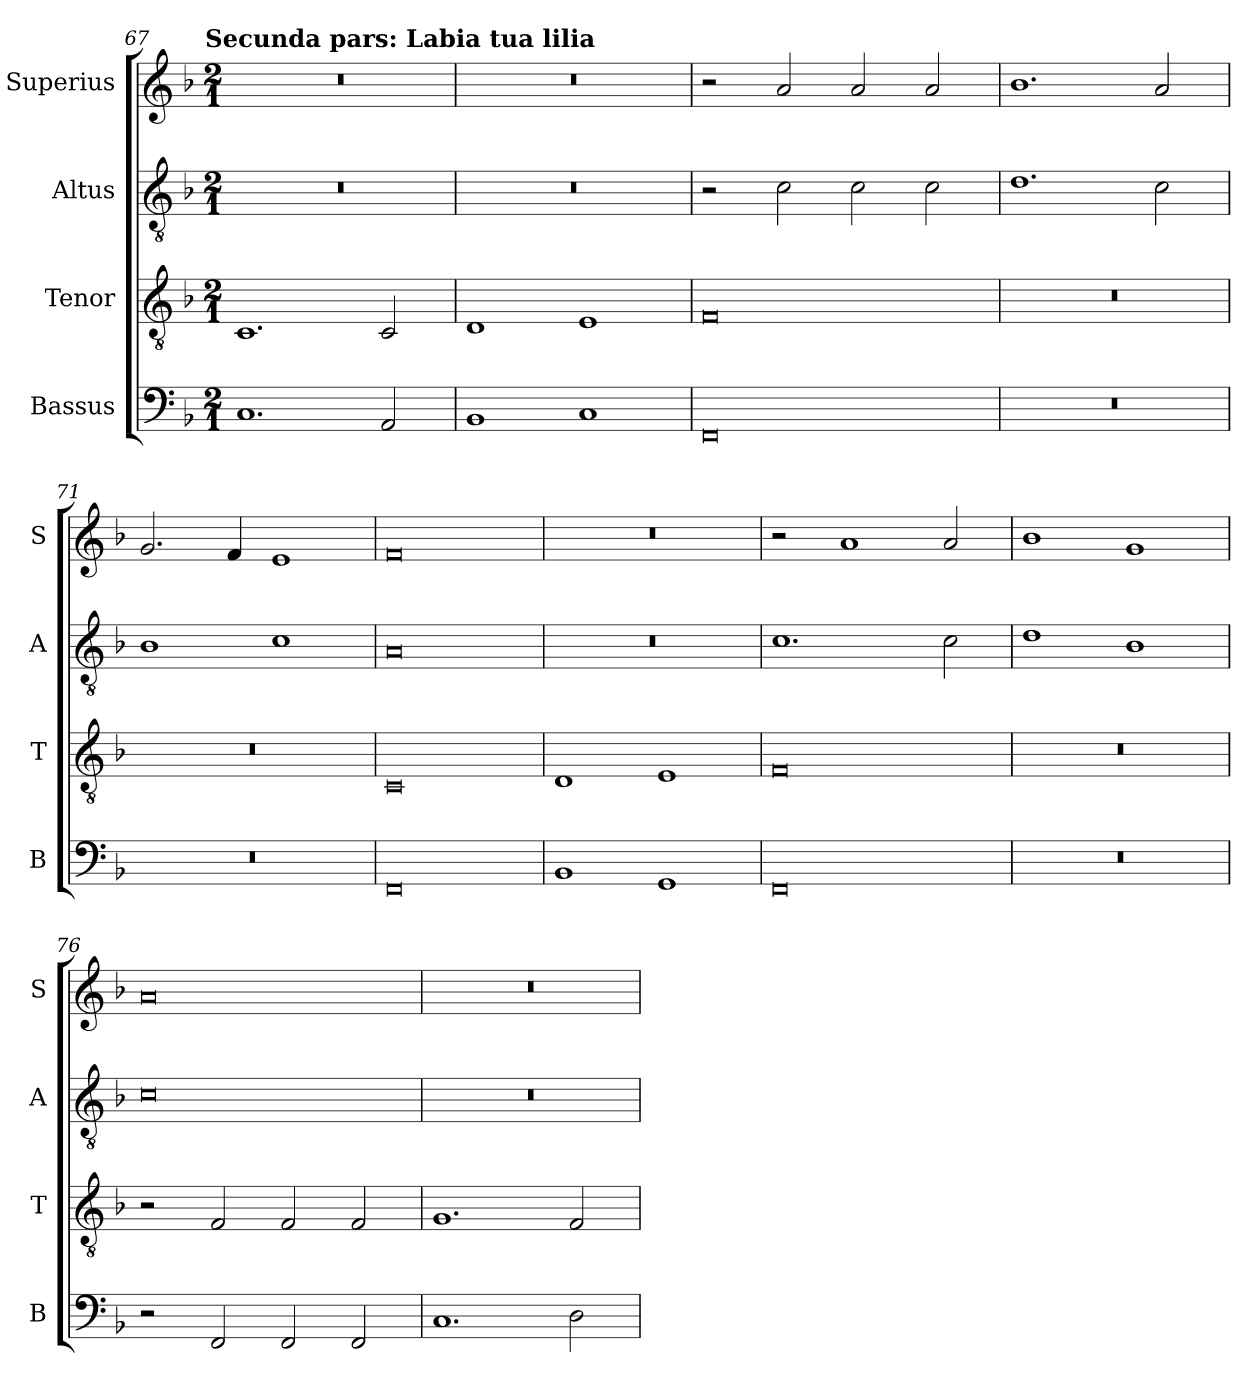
**kern	**kern	**kern	**kern
*part4	*part3	*part2	*part1
*staff4	*staff3	*staff2	*staff1
*I"Bassus	*I"Tenor	*I"Altus	*I"Superius
*I'B	*I'T	*I'A	*I'S
!!LO:LB:g=z
*clefF4	*clefGv2	*clefGv2	*clefG2
*k[b-]	*k[b-]	*k[b-]	*k[b-]
!!LO:TX:omd:t=Secunda pars&colon; Labia tua lilia
*M2/1	*M2/1	*M2/1	*M2/1
=67	=67	=67	=67
1.C	1.C	0r	0r
2AA/	2C/	.	.
=68	=68	=68	=68
1BB-	1D	0r	0r
1C	1E	.	.
=69	=69	=69	=69
0FF	0F	2r	2r
.	.	2c\	2a/
.	.	2c\	2a/
.	.	2c\	2a/
=70	=70	=70	=70
0r	0r	1.d	1.b-
.	.	2c\	2a/
=71	=71	=71	=71
0r	0r	1B-	2.g/
.	.	.	4f/
.	.	1c	1e
=72	=72	=72	=72
0FF	0C	0A	0f
=73	=73	=73	=73
1BB-	1D	0r	0r
1GG	1E	.	.
=74	=74	=74	=74
0FF	0F	1.c	2r
.	.	.	1a
.	.	2c\	2a/
=75	=75	=75	=75
0r	0r	1d	1b-
.	.	1B-	1g
=76	=76	=76	=76
2r	2r	0c	0a
2FF/	2F/	.	.
2FF/	2F/	.	.
2FF/	2F/	.	.
=77	=77	=77	=77
1.C	1.G	0r	0r
2D\	2F/	.	.
=	=	=	=
*-	*-	*-	*-
